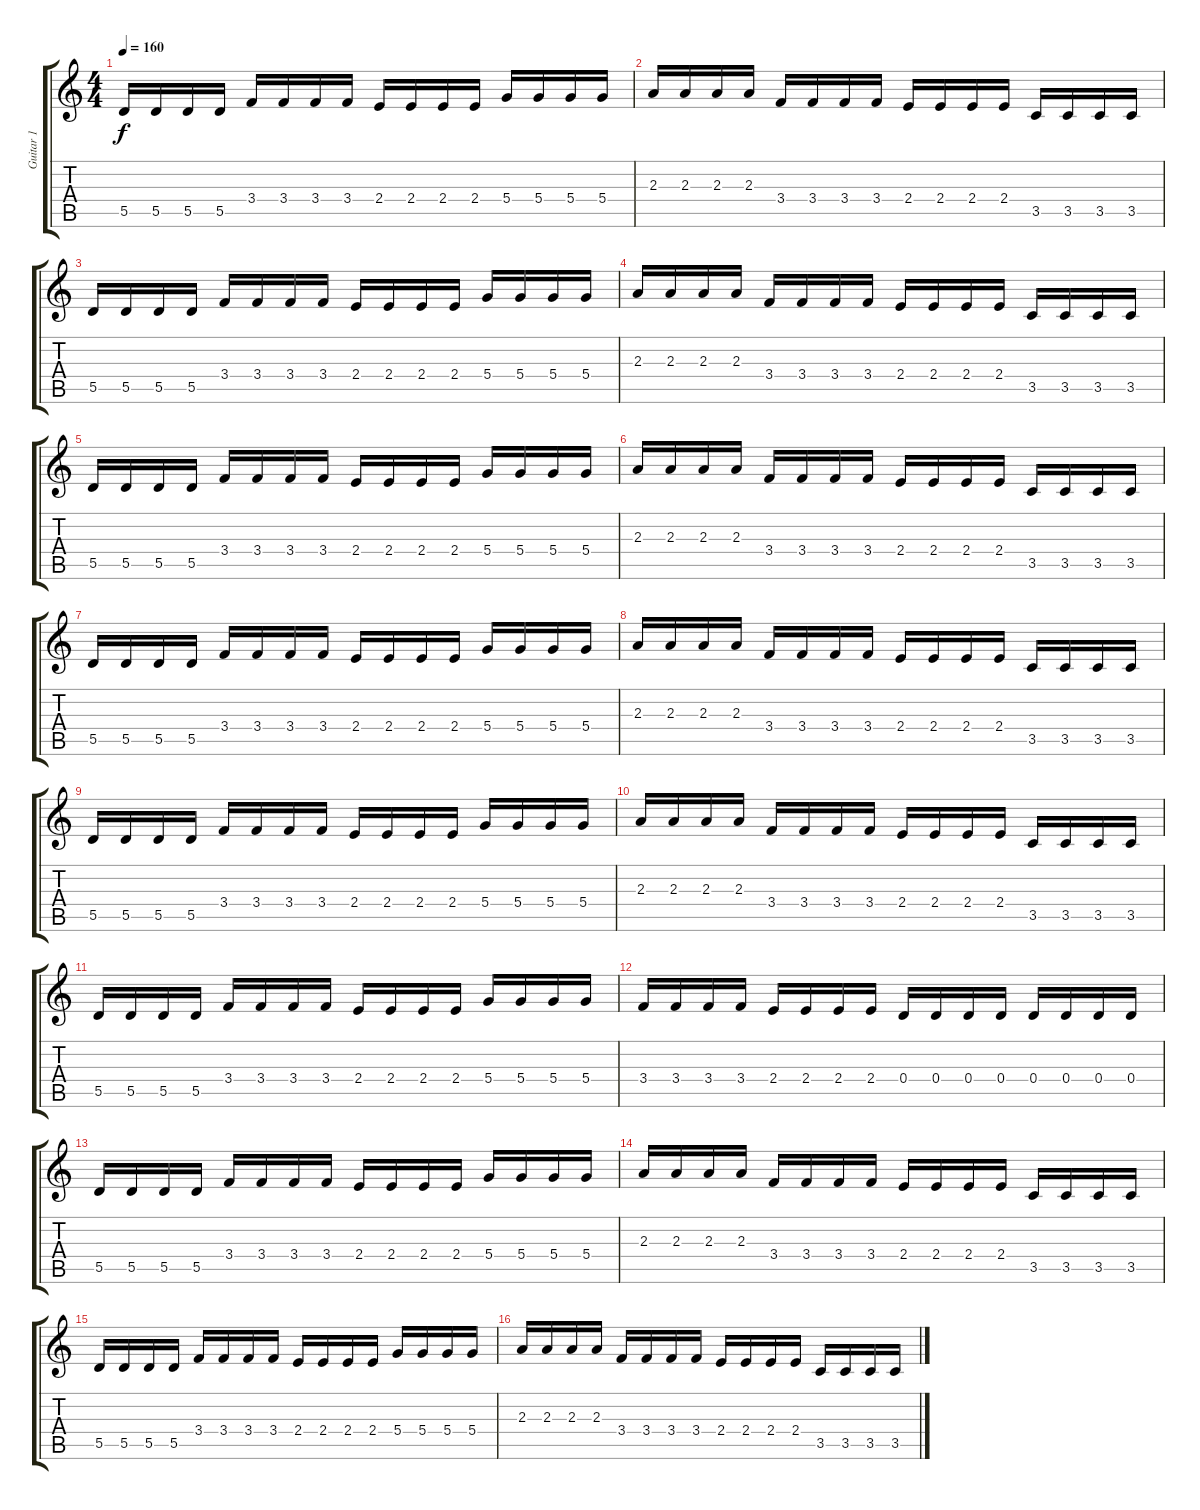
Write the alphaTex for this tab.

\track ("Guitar 1" "Guitar 1") {instrument distortionguitar}
\staff {score tabs}
\tuning (E4 B3 G3 D3 A2 E2) {hide}
\ts (4 4)
\tempo 160
\clef g2
\ks c
5.5.16{dy f volume 4} 5.5.16 5.5.16 5.5.16 3.4.16 3.4.16 3.4.16 3.4.16 2.4.16 2.4.16 2.4.16 2.4.16 5.4.16 5.4.16 5.4.16 5.4.16 |
2.3.16 2.3.16 2.3.16 2.3.16 3.4.16 3.4.16 3.4.16 3.4.16 2.4.16 2.4.16 2.4.16 2.4.16 3.5.16 3.5.16 3.5.16 3.5.16 |
5.5.16{volume 6} 5.5.16 5.5.16 5.5.16 3.4.16 3.4.16 3.4.16 3.4.16 2.4.16 2.4.16 2.4.16 2.4.16 5.4.16 5.4.16 5.4.16 5.4.16 |
2.3.16 2.3.16 2.3.16 2.3.16 3.4.16 3.4.16 3.4.16 3.4.16 2.4.16 2.4.16 2.4.16 2.4.16 3.5.16 3.5.16 3.5.16 3.5.16 |
5.5.16{volume 13} 5.5.16 5.5.16 5.5.16 3.4.16 3.4.16 3.4.16 3.4.16 2.4.16 2.4.16 2.4.16 2.4.16 5.4.16 5.4.16 5.4.16 5.4.16 |
2.3.16 2.3.16 2.3.16 2.3.16 3.4.16 3.4.16 3.4.16 3.4.16 2.4.16 2.4.16 2.4.16 2.4.16 3.5.16 3.5.16 3.5.16 3.5.16 |
5.5.16{volume 16} 5.5.16 5.5.16 5.5.16 3.4.16 3.4.16 3.4.16 3.4.16 2.4.16 2.4.16 2.4.16 2.4.16 5.4.16 5.4.16 5.4.16 5.4.16 |
2.3.16 2.3.16 2.3.16 2.3.16 3.4.16 3.4.16 3.4.16 3.4.16 2.4.16 2.4.16 2.4.16 2.4.16 3.5.16 3.5.16 3.5.16 3.5.16 |
5.5.16 5.5.16 5.5.16 5.5.16 3.4.16 3.4.16 3.4.16 3.4.16 2.4.16 2.4.16 2.4.16 2.4.16 5.4.16 5.4.16 5.4.16 5.4.16 |
2.3.16 2.3.16 2.3.16 2.3.16 3.4.16 3.4.16 3.4.16 3.4.16 2.4.16 2.4.16 2.4.16 2.4.16 3.5.16 3.5.16 3.5.16 3.5.16 |
5.5.16 5.5.16 5.5.16 5.5.16 3.4.16 3.4.16 3.4.16 3.4.16 2.4.16 2.4.16 2.4.16 2.4.16 5.4.16 5.4.16 5.4.16 5.4.16 |
3.4.16 3.4.16 3.4.16 3.4.16 2.4.16 2.4.16 2.4.16 2.4.16 0.4.16 0.4.16 0.4.16 0.4.16 0.4.16 0.4.16 0.4.16 0.4.16 |
5.5.16 5.5.16 5.5.16 5.5.16 3.4.16 3.4.16 3.4.16 3.4.16 2.4.16 2.4.16 2.4.16 2.4.16 5.4.16 5.4.16 5.4.16 5.4.16 |
2.3.16 2.3.16 2.3.16 2.3.16 3.4.16 3.4.16 3.4.16 3.4.16 2.4.16 2.4.16 2.4.16 2.4.16 3.5.16 3.5.16 3.5.16 3.5.16 |
5.5.16 5.5.16 5.5.16 5.5.16 3.4.16 3.4.16 3.4.16 3.4.16 2.4.16 2.4.16 2.4.16 2.4.16 5.4.16 5.4.16 5.4.16 5.4.16 |
2.3.16 2.3.16 2.3.16 2.3.16 3.4.16 3.4.16 3.4.16 3.4.16 2.4.16 2.4.16 2.4.16 2.4.16 3.5.16 3.5.16 3.5.16 3.5.16
